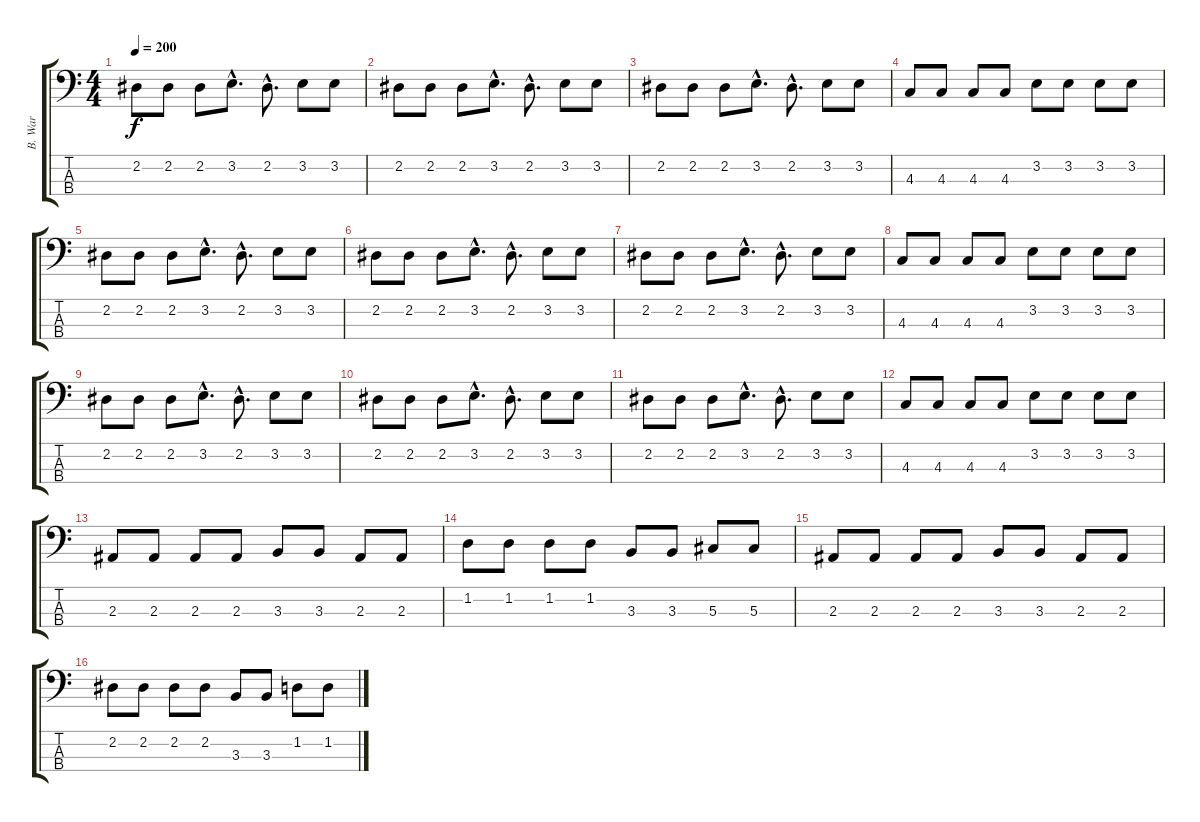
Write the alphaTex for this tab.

\track ("B. War" "B. War") {instrument electricbassfinger}
\staff {score tabs}
\tuning (Gb2 Db2 Ab1 Eb1) {hide}
\ts (4 4)
\tempo 200
\clef f4
\ks c
2.2.8{dy f} 2.2.8 2.2.8 3.2{hac}.8{d} 2.2{hac}.8{d} 3.2.8 3.2.8 |
2.2.8 2.2.8 2.2.8 3.2{hac}.8{d} 2.2{hac}.8{d} 3.2.8 3.2.8 |
2.2.8 2.2.8 2.2.8 3.2{hac}.8{d} 2.2{hac}.8{d} 3.2.8 3.2.8 |
4.3.8 4.3.8 4.3.8 4.3.8 3.2.8 3.2.8 3.2.8 3.2.8 |
2.2.8 2.2.8 2.2.8 3.2{hac}.8{d} 2.2{hac}.8{d} 3.2.8 3.2.8 |
2.2.8 2.2.8 2.2.8 3.2{hac}.8{d} 2.2{hac}.8{d} 3.2.8 3.2.8 |
2.2.8 2.2.8 2.2.8 3.2{hac}.8{d} 2.2{hac}.8{d} 3.2.8 3.2.8 |
4.3.8 4.3.8 4.3.8 4.3.8 3.2.8 3.2.8 3.2.8 3.2.8 |
2.2.8 2.2.8 2.2.8 3.2{hac}.8{d} 2.2{hac}.8{d} 3.2.8 3.2.8 |
2.2.8 2.2.8 2.2.8 3.2{hac}.8{d} 2.2{hac}.8{d} 3.2.8 3.2.8 |
2.2.8 2.2.8 2.2.8 3.2{hac}.8{d} 2.2{hac}.8{d} 3.2.8 3.2.8 |
4.3.8 4.3.8 4.3.8 4.3.8 3.2.8 3.2.8 3.2.8 3.2.8 |
2.3.8 2.3.8 2.3.8 2.3.8 3.3.8 3.3.8 2.3.8 2.3.8 |
1.2.8 1.2.8 1.2.8 1.2.8 3.3.8 3.3.8 5.3.8 5.3.8 |
2.3.8 2.3.8 2.3.8 2.3.8 3.3.8 3.3.8 2.3.8 2.3.8 |
2.2.8 2.2.8 2.2.8 2.2.8 3.3.8 3.3.8 1.2.8 1.2.8
